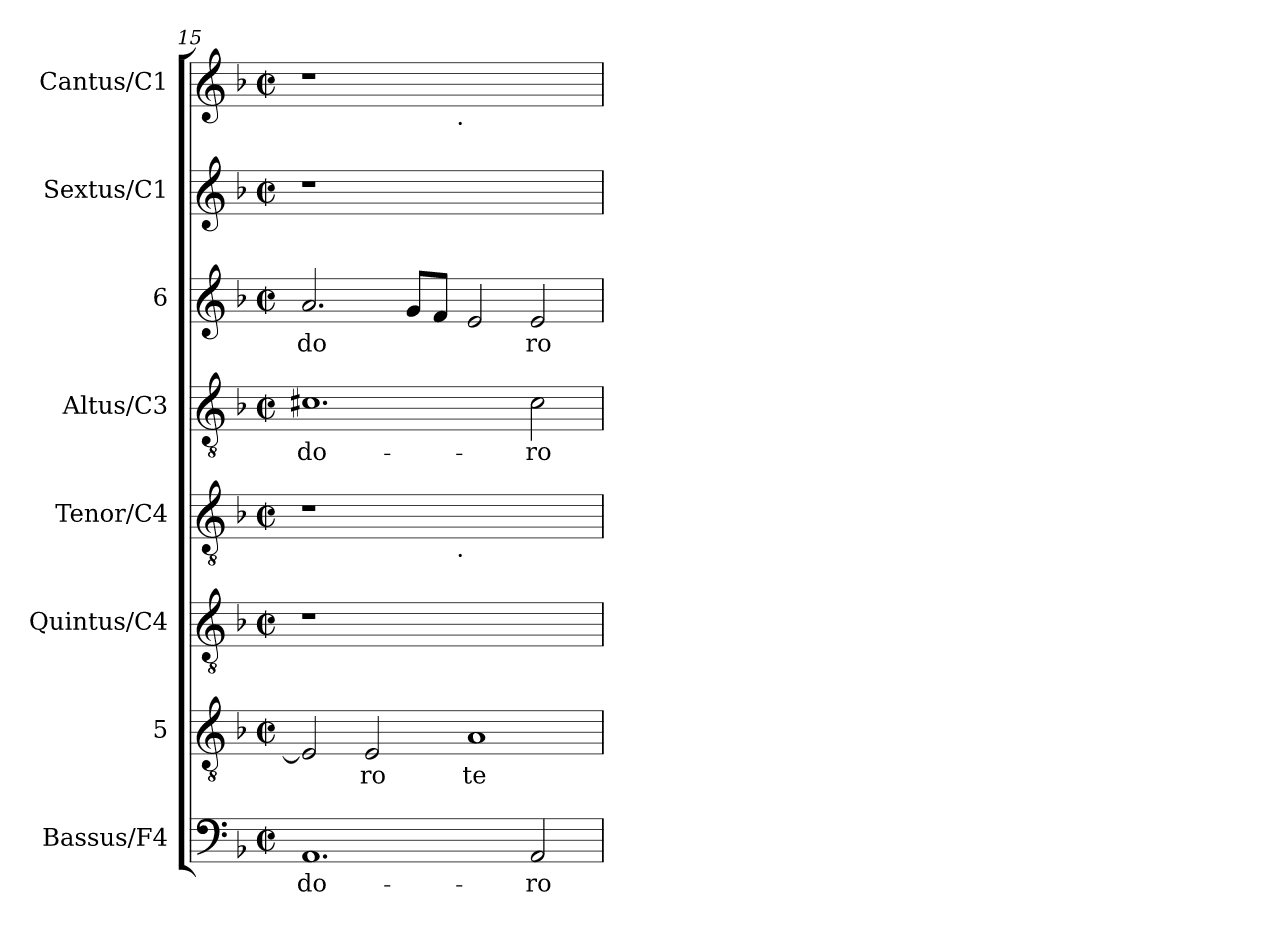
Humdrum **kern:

**kern	**text	**kern	**text	**kern	**kern	**kern	**text	**kern	**text	**kern	**kern
*part8	*part8	*part7	*part7	*part6	*part5	*part4	*part4	*part3	*part3	*part2	*part1
*staff8	*staff8	*staff7	*staff7	*staff6	*staff5	*staff4	*staff4	*staff3	*staff3	*staff2	*staff1
*I"Bassus/F4	*	*I"5	*	*I"Quintus/C4	*I"Tenor/C4	*I"Altus/C3	*	*I"6	*	*I"Sextus/C1	*I"Cantus/C1
*I'B	*	*	*	*	*I'T	*I'A	*	*	*	*	*I'C
*clefF4	*	*clefGv2	*	*clefGv2	*clefGv2	*clefGv2	*	*clefG2	*	*clefG2	*clefG2
*k[b-]	*	*k[b-]	*	*k[b-]	*k[b-]	*k[b-]	*	*k[b-]	*	*k[b-]	*k[b-]
*F:	*	*F:	*	*F:	*F:	*F:	*	*F:	*	*F:	*F:
*M2/2	*	*M2/2	*	*M2/2	*M2/2	*M2/2	*	*M2/2	*	*M2/2	*M2/2
*met(c|)	*	*met(c|)	*	*met(c|)	*met(c|)	*met(c|)	*	*met(c|)	*	*met(c|)	*met(c|)
=15	=15	=15	=15	=15	=15	=15	=15	=15	=15	=15	=15
!	!LO:LY:b:rj	!	!LO:LY:b:cj	!	!	!	!LO:LY:b:rj	!	!LO:LY:b:rj	!	!
*	*	*	*	*	*^	*	*	*	*	*	*^
1.AA	-do-	2E/]	--	1r	1r	2ryy	1.c#X	-do-	2.a/	-do-	1r	1r	2ryy
!	!	!	!LO:LY:b:cj	!	!	!	!	!	!	!	!	!	!
.	.	2E/	-ro	.	.	4...ryy	.	.	.	.	.	.	4...ryy
!	!	!	!	!	!	!	!	!	!	!LO:LY:b:rj	!	!	!
.	.	.	.	.	.	.	.	.	8g/L	--	.	.	.
!	!	!	!	!	!	!	!	!	!	!LO:LY:b:rj	!	!	!
.	.	.	.	.	.	.	.	.	8f/J	--	.	.	.
!	!	!	!	!	!	!	!	!	!	!	!	!	!LO:TX:b:t=.
!	!	!	!	!	!	!LO:TX:b:t=.	!	!	!	!	!	!	!
.	.	.	.	.	.	1ryy	.	.	.	.	.	.	1ryy
!	!	!	!LO:LY:b:cj	!	!	!	!	!	!	!LO:LY:b:rj	!	!	!
.	.	1A	te	1ryy	1ryy	.	.	.	2e/	--	1ryy	1ryy	.
!	!LO:LY:b:rj	!	!	!	!	!	!	!LO:LY:b:rj	!	!LO:LY:b:rj	!	!	!
2AA/	-ro	.	.	.	.	.	2c#\	-ro	2e/	-ro	.	.	.
.	.	.	.	.	.	32ryy	.	.	.	.	.	.	32ryy
*	*	*	*	*	*v	*v	*	*	*	*	*	*v	*v
=	=	=	=	=	=	=	=	=	=	=	=
*-	*-	*-	*-	*-	*-	*-	*-	*-	*-	*-	*-
